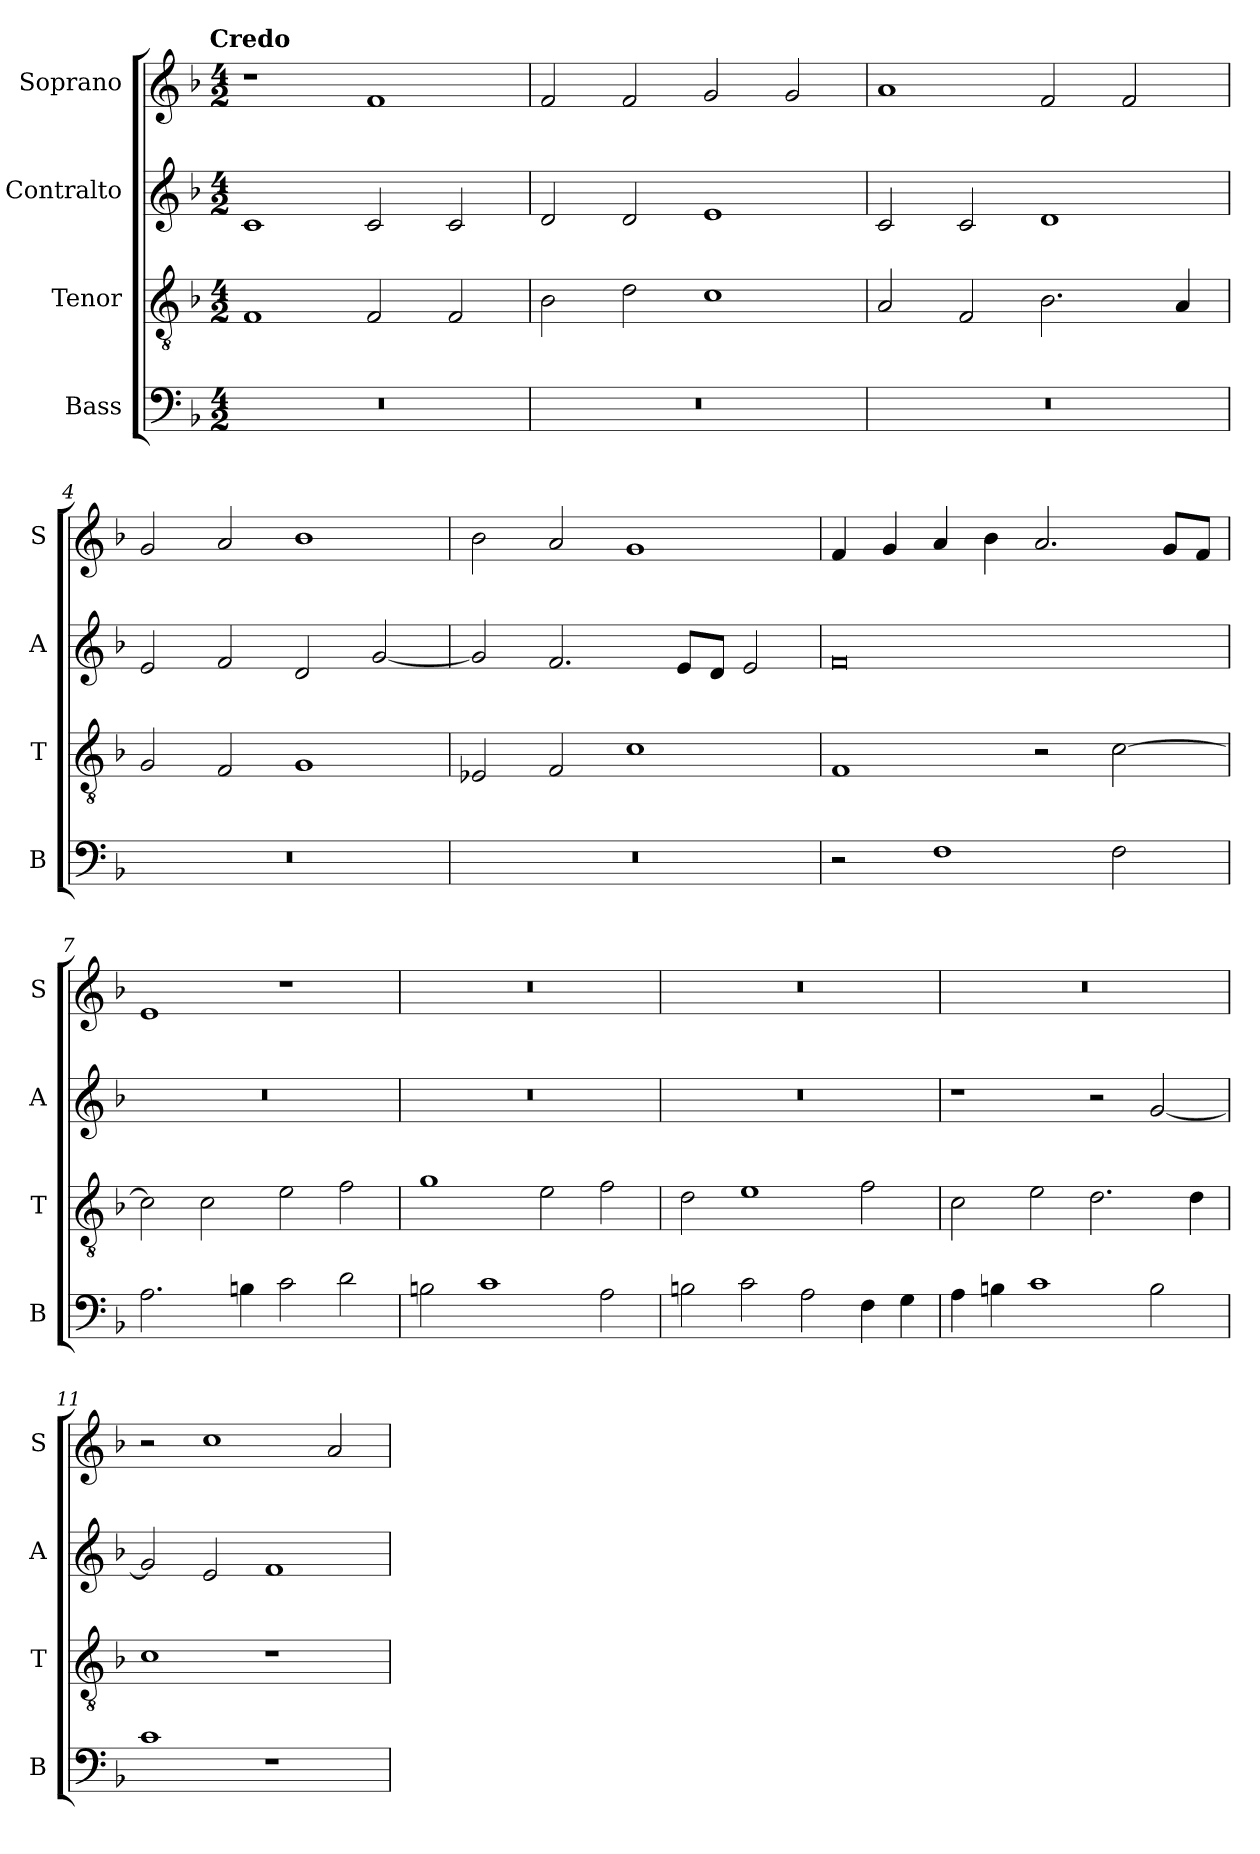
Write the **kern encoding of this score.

**kern	**kern	**kern	**kern
*part4	*part3	*part2	*part1
*staff4	*staff3	*staff2	*staff1
*I"Bass	*I"Tenor	*I"Contralto	*I"Soprano
*I'B	*I'T	*I'A	*I'S
*clefF4	*clefGv2	*clefG2	*clefG2
*k[b-]	*k[b-]	*k[b-]	*k[b-]
*F:ion	*F:ion	*F:ion	*F:ion
!!LO:TX:omd:t=Credo
*M4/2	*M4/2	*M4/2	*M4/2
=1	=1	=1	=1
0r	1F	1c	1r
.	2F	2c	1f
.	2F	2c	.
=2	=2	=2	=2
0r	2B-	2d	2f
.	2d	2d	2f
.	1c	1e	2g
.	.	.	2g
=3	=3	=3	=3
0r	2A	2c	1a
.	2F	2c	.
.	2.B-	1d	2f
.	.	.	2f
.	4A	.	.
=4	=4	=4	=4
0r	2G	2e	2g
.	2F	2f	2a
.	1G	2d	1b-
.	.	[2g	.
=5	=5	=5	=5
0r	2E-X	2g]	2b-
.	2F	2.f	2a
.	1c	.	1g
.	.	8e/L	.
.	.	8d/J	.
.	.	2e	.
=6	=6	=6	=6
2r	1F	0f	4f
.	.	.	4g
1F	.	.	4a
.	.	.	4b-
.	2r	.	2.a
2F	[2c	.	.
.	.	.	8g/L
.	.	.	8f/J
=7	=7	=7	=7
2.A	2c]	0r	1e
.	2c	.	.
4Bn	.	.	.
2c	2e	.	1r
2d	2f	.	.
=8	=8	=8	=8
2Bn	1g	0r	0r
1c	.	.	.
.	2e	.	.
2A	2f	.	.
=9	=9	=9	=9
2Bn	2d	0r	0r
2c	1e	.	.
2A	.	.	.
4F	2f	.	.
4G	.	.	.
=10	=10	=10	=10
4A	2c	1r	0r
4Bn	.	.	.
1c	2e	.	.
.	2.d	2r	.
2B	.	[2g	.
.	4d	.	.
=11	=11	=11	=11
1c	1c	2g]	2r
.	.	2e	1cc
1r	1r	1f	.
.	.	.	2a
=	=	=	=
*-	*-	*-	*-
